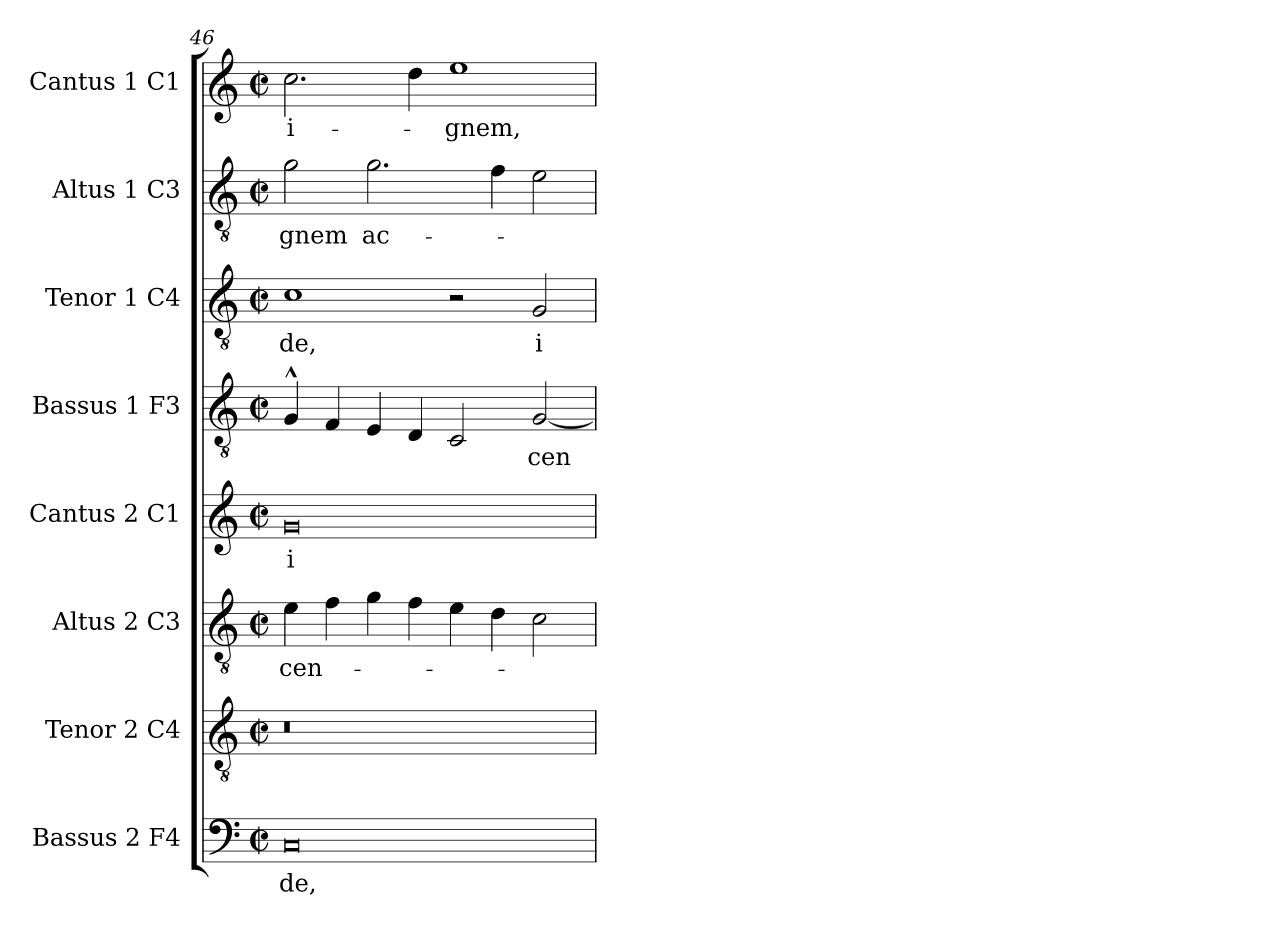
**kern	**text	**kern	**kern	**text	**kern	**text	**kern	**text	**kern	**text	**kern	**text	**kern	**text
*part8	*part8	*part7	*part6	*part6	*part5	*part5	*part4	*part4	*part3	*part3	*part2	*part2	*part1	*part1
*staff8	*staff8	*staff7	*staff6	*staff6	*staff5	*staff5	*staff4	*staff4	*staff3	*staff3	*staff2	*staff2	*staff1	*staff1
*I"Bassus 2  F4	*	*I"Tenor 2  C4	*I"Altus 2  C3	*	*I"Cantus 2  C1	*	*I"Bassus 1  F3	*	*I"Tenor 1  C4	*	*I"Altus 1  C3	*	*I"Cantus 1  C1	*
*I'B2	*	*I'T2	*I'A2	*	*I'C2	*	*I'B1	*	*I'T1	*	*I'A1	*	*I'C1	*
!!LO:LB:g=z
*clefF4	*	*clefGv2	*clefGv2	*	*clefG2	*	*clefGv2	*	*clefGv2	*	*clefGv2	*	*clefG2	*
*M2/2	*	*M2/2	*M2/2	*	*M2/2	*	*M2/2	*	*M2/2	*	*M2/2	*	*M2/2	*
*met(c|)	*	*met(c|)	*met(c|)	*	*met(c|)	*	*met(c|)	*	*met(c|)	*	*met(c|)	*	*met(c|)	*
=46	=46	=46	=46	=46	=46	=46	=46	=46	=46	=46	=46	=46	=46	=46
!	!LO:LY:b:cj	!	!	!LO:LY:b:cj	!	!LO:LY:b:rj	!	!	!	!LO:LY:b:cj	!	!LO:LY:b:cj	!	!LO:LY:b:cj
0C	-de,	0r	4e\	-cen-	0g	i-	4G^^</	.	1c	-de,	2g\	-gnem	2.cc\	i-
.	.	.	4f\	.	.	.	4F/	.	.	.	.	.	.	.
!	!	!	!	!	!	!	!	!	!	!	!	!LO:LY:b:cj	!	!
.	.	.	4g\	.	.	.	4E/	.	.	.	2.g\	ac-	.	.
.	.	.	4f\	.	.	.	4D/	.	.	.	.	.	4dd\	.
!	!	!	!	!	!	!	!	!	!	!	!	!	!	!LO:LY:b:cj
.	.	.	4e\	.	.	.	2C/	.	2r	.	.	.	1ee	-gnem,
.	.	.	4d\	.	.	.	.	.	.	.	4f\	.	.	.
!	!	!	!	!	!	!	!	!LO:LY:b:cj	!	!LO:LY:b:cj	!	!	!	!
.	.	.	2c\	.	.	.	[<2G/	-cen-	2G/	i-	2e\	.	.	.
=	=	=	=	=	=	=	=	=	=	=	=	=	=	=
*-	*-	*-	*-	*-	*-	*-	*-	*-	*-	*-	*-	*-	*-	*-
